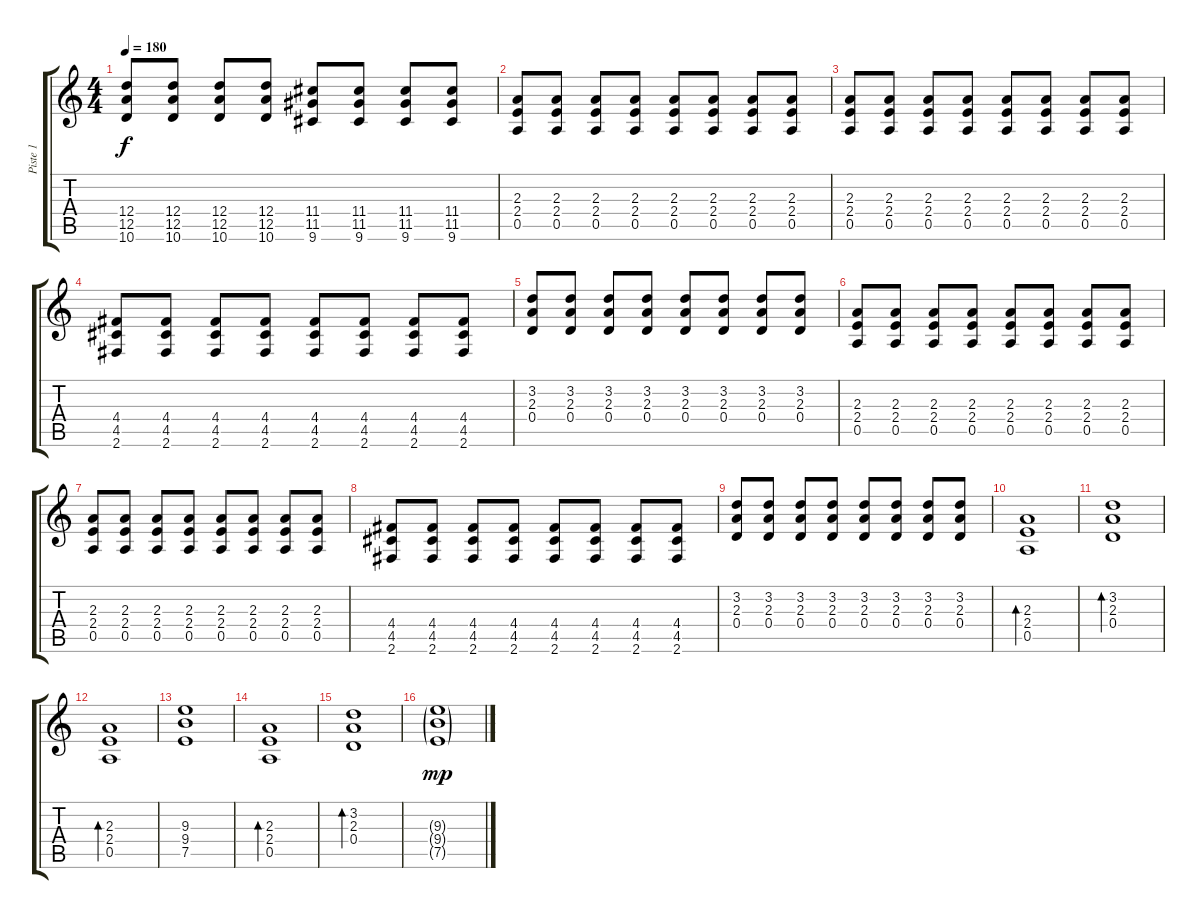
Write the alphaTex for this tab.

\track ("Piste 1" "Piste 1") {instrument distortionguitar}
\staff {score tabs}
\tuning (E4 B3 G3 D3 A2 E2) {hide}
\ts (4 4)
\tempo 180
\clef g2
\ks c
(12.4 12.5 10.6).8{dy f} (12.4 12.5 10.6).8 (12.4 12.5 10.6).8 (12.4 12.5 10.6).8 (11.4 11.5 9.6).8 (11.4 11.5 9.6).8 (11.4 11.5 9.6).8 (11.4 11.5 9.6).8 |
(2.3 2.4 0.5).8 (2.3 2.4 0.5).8 (2.3 2.4 0.5).8 (2.3 2.4 0.5).8 (2.3 2.4 0.5).8 (2.3 2.4 0.5).8 (2.3 2.4 0.5).8 (2.3 2.4 0.5).8 |
(2.3 2.4 0.5).8 (2.3 2.4 0.5).8 (2.3 2.4 0.5).8 (2.3 2.4 0.5).8 (2.3 2.4 0.5).8 (2.3 2.4 0.5).8 (2.3 2.4 0.5).8 (2.3 2.4 0.5).8 |
(4.4 4.5 2.6).8 (4.4 4.5 2.6).8 (4.4 4.5 2.6).8 (4.4 4.5 2.6).8 (4.4 4.5 2.6).8 (4.4 4.5 2.6).8 (4.4 4.5 2.6).8 (4.4 4.5 2.6).8 |
(3.2 2.3 0.4).8 (3.2 2.3 0.4).8 (3.2 2.3 0.4).8 (3.2 2.3 0.4).8 (3.2 2.3 0.4).8 (3.2 2.3 0.4).8 (3.2 2.3 0.4).8 (3.2 2.3 0.4).8 |
(2.3 2.4 0.5).8 (2.3 2.4 0.5).8 (2.3 2.4 0.5).8 (2.3 2.4 0.5).8 (2.3 2.4 0.5).8 (2.3 2.4 0.5).8 (2.3 2.4 0.5).8 (2.3 2.4 0.5).8 |
(2.3 2.4 0.5).8 (2.3 2.4 0.5).8 (2.3 2.4 0.5).8 (2.3 2.4 0.5).8 (2.3 2.4 0.5).8 (2.3 2.4 0.5).8 (2.3 2.4 0.5).8 (2.3 2.4 0.5).8 |
(4.4 4.5 2.6).8 (4.4 4.5 2.6).8 (4.4 4.5 2.6).8 (4.4 4.5 2.6).8 (4.4 4.5 2.6).8 (4.4 4.5 2.6).8 (4.4 4.5 2.6).8 (4.4 4.5 2.6).8 |
(3.2 2.3 0.4).8 (3.2 2.3 0.4).8 (3.2 2.3 0.4).8 (3.2 2.3 0.4).8 (3.2 2.3 0.4).8 (3.2 2.3 0.4).8 (3.2 2.3 0.4).8 (3.2 2.3 0.4).8 |
(2.3 2.4 0.5).1{bd 240} |
(3.2 2.3 0.4).1{bd 240} |
(2.3 2.4 0.5).1{bd 240} |
(9.3 9.4 7.5).1 |
(2.3 2.4 0.5).1{bd 240} |
(3.2 2.3 0.4).1{bd 240} |
(9.3{g} 9.4{g} 7.5{g}).1{dy mp}
